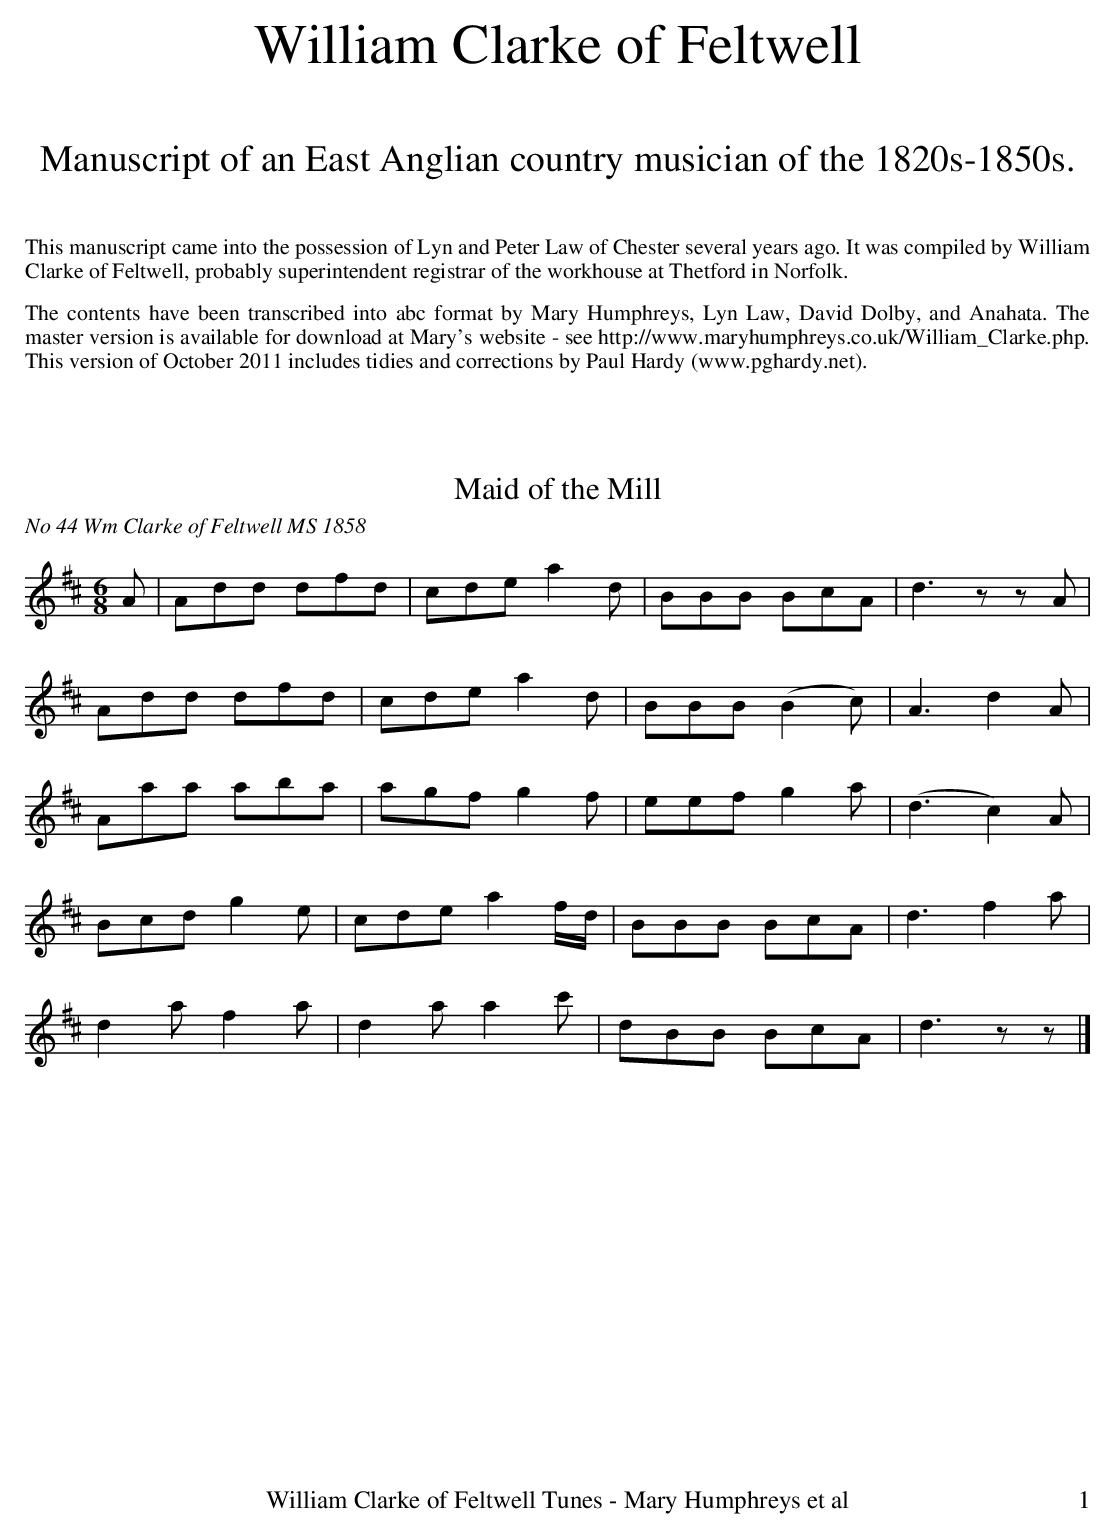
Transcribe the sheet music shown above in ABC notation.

X:1
T:Maid of the Mill
O:No 44 Wm Clarke of Feltwell MS 1858
M:6/8
L:1/8
K:D
A|Add dfd|cde a2d|BBB BcA|d3zzA|
Add dfd|cde a2d|BBB (B2c)|A3d2A|
Aaa aba|agf g2f|eef g2a|(d3c2)A|
Bcd g2e|cdea2f/2d/2|BBB BcA|d3f2a|
d2a f2a|d2a a2c'|dBB BcA|d3zz|]
